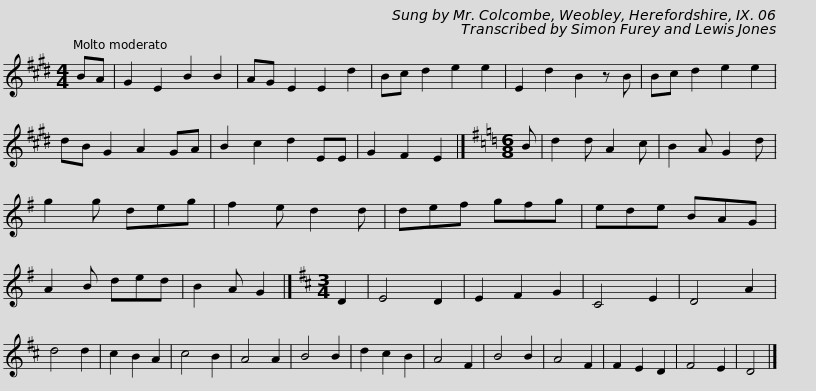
X:1
L:1/8
M:4/4
I:linebreak $
K:E
V:1 treble
V:1
 BA | G2 E2 B2 B2 | AG E2 E2 d2 | Bc d2 e2 e2 | E2 d2 B2 z B |$ %5
 Bc d2 e2 e2 | dB G2 A2 GA | B2 c2 d2 EE | G2 F2 E2 |][K:G][M:6/8] B | %10
 d2 d A2 c | B2 A G2 d | g2 g deg | f2 e d2 d |$ def gfg | %15
 ede BAG | A2 B ded | B2 A G2 |][K:D][M:3/4] D2 | E4 D2 | %20
 E2 F2 G2 | C4 E2 | D4 A2 | d4 d2 | c2 B2 A2 | %25
 c4 B2 |$ A4 A2 |$ B4 B2 | d2 c2 B2 | A4 F2 | %30
 B4 B2 | A4 F2 | F2 E2 D2 | F4 E2 | D4 |] %35
